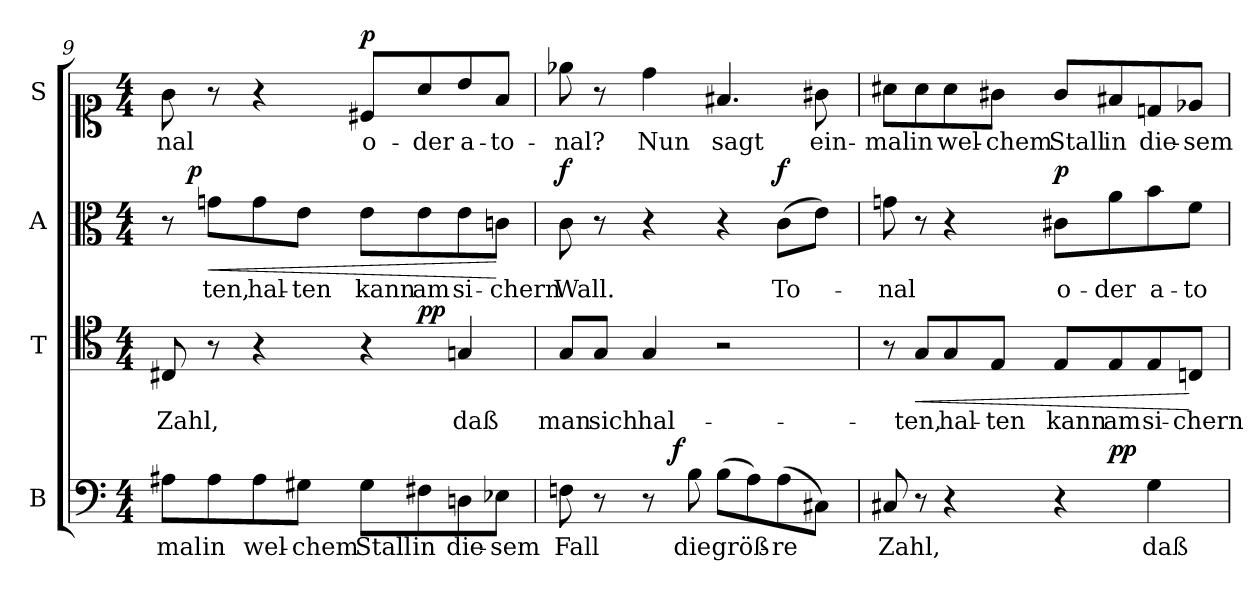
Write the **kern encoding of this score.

**kern	**text	**dynam	**kern	**text	**dynam	**kern	**text	**dynam	**kern	**text	**dynam
*part4	*part4	*part4	*part3	*part3	*part3	*part2	*part2	*part2	*part1	*part1	*part1
*staff4	*staff4	*staff4	*staff3	*staff3	*staff3	*staff2	*staff2	*staff2	*staff1	*staff1	*staff1
*I"B	*	*	*I"T	*	*	*I"A	*	*	*I"S	*	*
*I'B	*	*	*I'T	*	*	*I'A	*	*	*I'S	*	*
*clefF4	*	*	*clefC4	*	*	*clefC3	*	*	*clefC1	*	*
*k[]	*	*	*k[]	*	*	*k[]	*	*	*k[]	*	*
*C:	*	*	*C:	*	*	*C:	*	*	*C:	*	*
*M4/4	*	*	*M4/4	*	*	*M4/4	*	*	*M4/4	*	*
=9	=9	=9	=9	=9	=9	=9	=9	=9	=9	=9	=9
!	!LO:LY:b:color=#000000	!	!	!	!	!	!	!	!	!	!
!	!	!	!	!LO:LY:b:color=#000000	!	!	!	!	!	!	!
!	!	!	!	!	!	!	!	!	!	!LO:LY:b:color=#000000	!
*	*	*	*^	*	*	*^	*	*	*	*	*
8A#Xi\L	-mal	.	8C#Xi/	2ryy	Zahl,	.	8r	32ryy	.	.	8gi\	-nal	.
.	.	.	.	.	.	.	.	64...ryy	.	.	.	.	.
.	.	.	.	.	.	.	.	2ryy	.	p	.	.	.
!	!LO:LY:b:color=#000000	!	!	!	!	!	!	!	!	!	!	!	!
!	!	!	!	!	!	!	!	!	!LO:LY:b:color=#000000	!LO:HP:b	!	!	!
8A#i\	in	.	8r	.	.	.	8gni\L	.	-ten,	<	8r	.	.
!	!LO:LY:b:color=#000000	!	!	!	!	!	!	!	!	!	!	!	!
!	!	!	!	!	!	!	!	!	!LO:LY:b:color=#000000	!	!	!	!
8A#i\	wel-	.	4r	.	.	.	8gi\	.	hal-	.	4r	.	.
!	!LO:LY:b:color=#000000	!	!	!	!	!	!	!	!	!	!	!	!
!	!	!	!	!	!	!	!	!	!LO:LY:b:color=#000000	!	!	!	!
8G#Xi\J	-chem	.	.	.	.	.	8ei\J	.	-ten	.	.	.	.
!	!LO:LY:b:color=#000000	!	!	!	!	!	!	!	!	!	!	!	!
!	!	!	!	!	!	!	!	!	!LO:LY:b:color=#000000	!	!	!	!
!	!	!	!	!	!	!	!	!	!	!	!	!LO:LY:b:color=#000000	!
8G#i\L	Stall	.	4r	8ryy	.	.	8ei\L	.	kann	.	8c#Xi/L	o-	p
.	.	.	.	.	.	.	.	4ryy	.	.	.	.	.
!	!LO:LY:b:color=#000000	!	!	!	!	!	!	!	!	!	!	!	!
!	!	!	!	!	!	!	!	!	!LO:LY:b:color=#000000	!	!	!	!
!	!	!	!	!	!	!	!	!	!	!	!	!LO:LY:b:color=#000000	!
8F#Xi\	in	.	.	4.ryy	.	pp	8ei\	.	am	.	8ai/	-der	.
!	!LO:LY:b:color=#000000	!	!	!	!	!	!	!	!	!	!	!	!
!	!	!	!	!	!LO:LY:b:color=#000000	!	!	!	!	!	!	!	!
!	!	!	!	!	!	!	!	!	!LO:LY:b:color=#000000	!	!	!	!
!	!	!	!	!	!	!	!	!	!	!	!	!LO:LY:b:color=#000000	!
8Dni\	die-	.	4Gni/	.	daß	.	8ei\	.	si-	.	8bi/	a-	.
.	.	.	.	.	.	.	.	8ryy	.	.	.	.	.
!	!LO:LY:b:color=#000000	!	!	!	!	!	!	!	!	!	!	!	!
!	!	!	!	!	!	!	!	!	!LO:LY:b:color=#000000	!	!	!	!
!	!	!	!	!	!	!	!	!	!	!	!	!LO:LY:b:color=#000000	!
8E-Xi\J	-sem	.	.	.	.	.	8cni\J	.	-chern	[	8fi/J	-to-	.
.	.	.	.	.	.	.	.	16ryy	.	.	.	.	.
.	.	.	.	.	.	.	.	512ryy	.	.	.	.	.
*	*	*	*v	*v	*	*	*	*	*	*	*	*	*
*	*	*	*	*	*	*v	*v	*	*	*	*	*
!!LO:PB:g=z
=10	=10	=10	=10	=10	=10	=10	=10	=10	=10	=10	=10
*	*	*	*^	*	*	*^	*	*	*	*	*
!	!LO:LY:b:color=#000000	!	!	!	!	!	!	!	!	!	!	!	!
*	*	*	*v	*v	*	*	*	*	*	*	*	*	*
*	*	*	*	*	*	*v	*v	*	*	*	*	*
*	*	*	*^	*	*	*^	*	*	*	*	*
!	!	!	!	!	!LO:LY:b:color=#000000	!	!	!	!	!	!	!	!
*	*	*	*v	*v	*	*	*	*	*	*	*	*	*
*	*	*	*	*	*	*v	*v	*	*	*	*	*
*	*	*	*^	*	*	*^	*	*	*	*	*
!	!	!	!	!	!	!	!	!	!LO:LY:b:color=#000000	!	!	!	!
*	*	*	*v	*v	*	*	*	*	*	*	*	*	*
*	*	*	*	*	*	*v	*v	*	*	*	*	*
*	*	*	*^	*	*	*^	*	*	*	*	*
!	!	!	!	!	!	!	!	!	!	!	!	!LO:LY:b:color=#000000	!
*	*	*	*v	*v	*	*	*	*	*	*	*	*	*
*^	*	*	*	*	*	*v	*v	*	*	*	*	*
8Fni\	4ryy	Fall	.	8Gi/L	man	.	8ci\	Wall.	f	8ee-Xi\	-nal?	.
!	!	!	!	!	!LO:LY:b:color=#000000	!	!	!	!	!	!	!
8r	.	.	.	8Gi/J	sich	.	8r	.	.	8r	.	.
!	!	!	!	!	!LO:LY:b:color=#000000	!	!	!	!	!	!	!
!	!	!	!	!	!	!	!	!	!	!	!LO:LY:b:color=#000000	!
8r	16ryy	.	.	4Gi/	hal-	.	4r	.	.	4ddi\	Nun	.
.	64ryy	.	.	.	.	.	.	.	.	.	.	.
.	512.ryy	.	.	.	.	.	.	.	.	.	.	.
.	2ryy	.	f	.	.	.	.	.	.	.	.	.
!	!	!LO:LY:b:color=#000000	!	!	!	!	!	!	!	!	!	!
8Bi\	.	die	.	.	.	.	.	.	.	.	.	.
!	!	!LO:LY:b:color=#000000	!	!	!	!	!	!	!	!	!	!
!	!	!	!	!	!	!	!	!	!	!	!LO:LY:b:color=#000000	!
(8Bi\L	.	größ-	.	2r	.	.	4r	.	.	4.f#Xi/	sagt	.
8Ai\)	.	.	.	.	.	.	.	.	.	.	.	.
!	!	!LO:LY:b:color=#000000	!	!	!	!	!	!	!	!	!	!
!	!	!	!	!	!	!	!	!LO:LY:b:color=#000000	!	!	!	!
(8Ai\	.	-re	.	.	.	.	(8ci\L	To-	f	.	.	.
.	8ryy	.	.	.	.	.	.	.	.	.	.	.
!	!	!	!	!	!	!	!	!	!	!	!LO:LY:b:color=#000000	!
8C#Xi\J)	.	.	.	.	.	.	8ei\J)	.	.	8g#Xi\	ein-	.
.	32ryy	.	.	.	.	.	.	.	.	.	.	.
.	128ryy	.	.	.	.	.	.	.	.	.	.	.
.	256ryy	.	.	.	.	.	.	.	.	.	.	.
.	1024ryy	.	.	.	.	.	.	.	.	.	.	.
=11	=11	=11	=11	=11	=11	=11	=11	=11	=11	=11	=11	=11
!	!	!LO:LY:b:color=#000000	!	!	!	!	!	!	!	!	!	!
!	!	!	!	!	!	!	!	!LO:LY:b:color=#000000	!	!	!	!
!	!	!	!	!	!	!	!	!	!	!	!LO:LY:b:color=#000000	!
8C#Xi/	2ryy	Zahl,	.	8r	.	.	8gni\	-nal	.	8a#Xi\L	-mal	.
!	!	!	!	!	!LO:LY:b:color=#000000	!LO:HP:b	!	!	!	!	!	!
!	!	!	!	!	!	!	!	!	!	!	!LO:LY:b:color=#000000	!
8r	.	.	.	8Gi/L	-ten,	<	8r	.	.	8a#i\	in	.
!	!	!	!	!	!LO:LY:b:color=#000000	!	!	!	!	!	!	!
!	!	!	!	!	!	!	!	!	!	!	!LO:LY:b:color=#000000	!
4r	.	.	.	8Gi/	hal-	.	4r	.	.	8a#i\	wel-	.
!	!	!	!	!	!LO:LY:b:color=#000000	!	!	!	!	!	!	!
!	!	!	!	!	!	!	!	!	!	!	!LO:LY:b:color=#000000	!
.	.	.	.	8Ei/J	-ten	.	.	.	.	8g#Xi\J	-chem	.
!	!	!	!	!	!LO:LY:b:color=#000000	!	!	!	!	!	!	!
!	!	!	!	!	!	!	!	!LO:LY:b:color=#000000	!	!	!	!
!	!	!	!	!	!	!	!	!	!	!	!LO:LY:b:color=#000000	!
4r	8ryy	.	.	8Ei/L	kann	.	8c#Xi\L	o-	p	8g#i/L	Stall	.
!	!	!	!	!	!LO:LY:b:color=#000000	!	!	!	!	!	!	!
!	!	!	!	!	!	!	!	!LO:LY:b:color=#000000	!	!	!	!
!	!	!	!	!	!	!	!	!	!	!	!LO:LY:b:color=#000000	!
.	4.ryy	.	pp	8Ei/	am	.	8ai\	-der	.	8f#Xi/	in	.
!	!	!LO:LY:b:color=#000000	!	!	!	!	!	!	!	!	!	!
!	!	!	!	!	!LO:LY:b:color=#000000	!	!	!	!	!	!	!
!	!	!	!	!	!	!	!	!LO:LY:b:color=#000000	!	!	!	!
!	!	!	!	!	!	!	!	!	!	!	!LO:LY:b:color=#000000	!
4Gi\	.	daß	.	8Ei/	si-	.	8bi\	a-	.	8dni/	die-	.
!	!	!	!	!	!LO:LY:b:color=#000000	!	!	!	!	!	!	!
!	!	!	!	!	!	!	!	!LO:LY:b:color=#000000	!	!	!	!
!	!	!	!	!	!	!	!	!	!	!	!LO:LY:b:color=#000000	!
.	.	.	.	8Cni/J	-chern	[	8fi\J	-to-	.	8e-Xi/J	-sem	.
*v	*v	*	*	*	*	*	*	*	*	*	*	*
=	=	=	=	=	=	=	=	=	=	=	=
*-	*-	*-	*-	*-	*-	*-	*-	*-	*-	*-	*-
